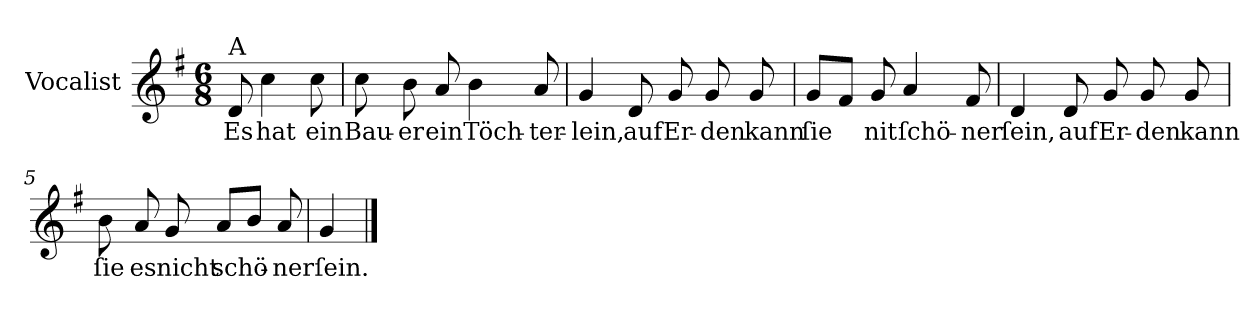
**kern	**text
*part1	*part1
*staff1	*staff1
*I"Vocalist	*
*k[f#]	*
*G:	*
*M6/8	*
=	=
!LO:TX:a:t=A	!
8d	Es
4cc	hat
8cc	ein
=1	=1
8cc	Bau-
8b	-er
8a	ein
4b	Töch-
8a	-ter-
=2	=2
4g	-lein,
8d	auf
8g	Er-
8g	-den
8g	kann
=3	=3
8gL	ſie
8f#J	.
8g	nit
4a	ſchö-
8f#	-ner
=4	=4
4d	ſein,
8d	auf
8g	Er-
8g	-den
8g	kann
=5	=5
8b	ſie
8a	es
8g	nicht
8aL	schö-
8bJ	.
8a	-ner
=6	=6
4g	ſein.
==	==
*-	*-
